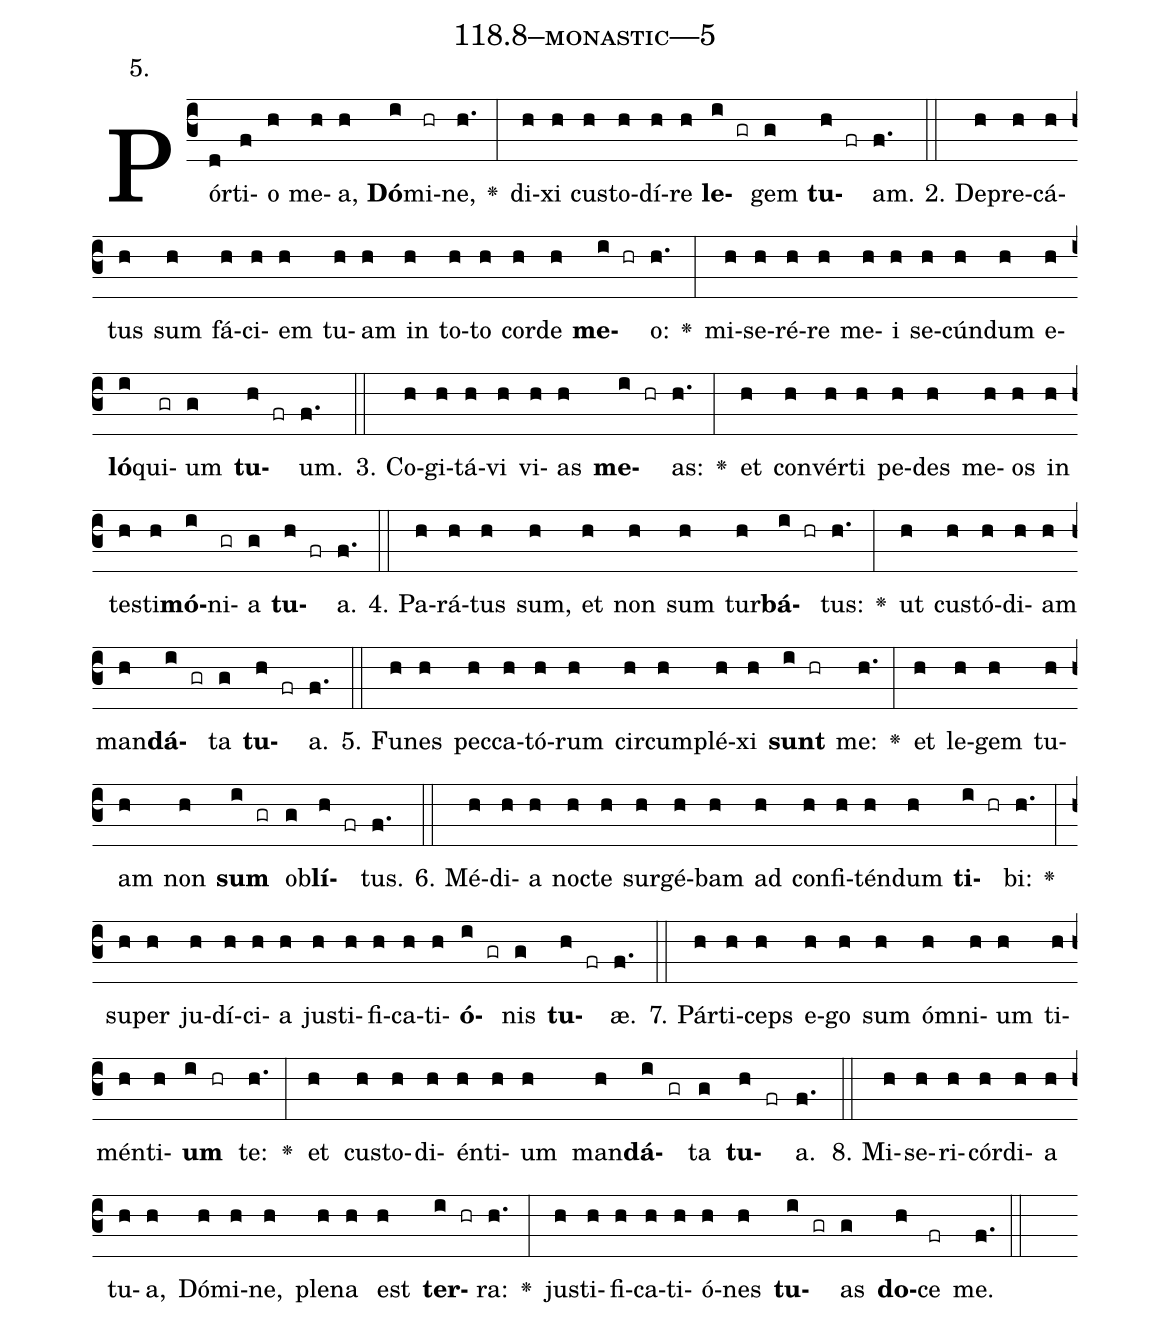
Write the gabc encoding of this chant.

name: 118.8--monastic---5;
annotation: 5.;
%%
(c3)Pór(d)ti(f)o(h) me(h)a,(h) <b>Dó</b>(i)mi(hr)ne,(h.) <v>\greheightstar</v>(:) di(h)xi(h) cus(h)to(h)dí(h)re(h) <b>le</b>(i gr)gem(g) <b>tu</b>(h fr)am.(f.) (::)
2. De(h)pre(h)cá(h)tus(h) sum(h) fá(h)ci(h)em(h) tu(h)am(h) in(h) to(h)to(h) cor(h)de(h) <b>me</b>(i hr)o:(h.) <v>\greheightstar</v>(:) mi(h)se(h)ré(h)re(h) me(h)i(h) se(h)cún(h)dum(h) e(h)<b>ló</b>(i)qui(gr)um(g) <b>tu</b>(h fr)um.(f.) (::)
3. Co(h)gi(h)tá(h)vi(h) vi(h)as(h) <b>me</b>(i hr)as:(h.) <v>\greheightstar</v>(:) et(h) con(h)vér(h)ti(h) pe(h)des(h) me(h)os(h) in(h) tes(h)ti(h)<b>mó</b>(i)ni(gr)a(g) <b>tu</b>(h fr)a.(f.) (::)
4. Pa(h)rá(h)tus(h) sum,(h) et(h) non(h) sum(h) tur(h)<b>bá</b>(i hr)tus:(h.) <v>\greheightstar</v>(:) ut(h) cus(h)tó(h)di(h)am(h) man(h)<b>dá</b>(i gr)ta(g) <b>tu</b>(h fr)a.(f.) (::)
5. Fu(h)nes(h) pec(h)ca(h)tó(h)rum(h) cir(h)cum(h)plé(h)xi(h) <b>sunt</b>(i hr) me:(h.) <v>\greheightstar</v>(:) et(h) le(h)gem(h) tu(h)am(h) non(h) <b>sum</b>(i gr) ob(g)<b>lí</b>(h fr)tus.(f.) (::)
6. Mé(h)di(h)a(h) noc(h)te(h) sur(h)gé(h)bam(h) ad(h) con(h)fi(h)tén(h)dum(h) <b>ti</b>(i hr)bi:(h.) <v>\greheightstar</v>(:) su(h)per(h) ju(h)dí(h)ci(h)a(h) jus(h)ti(h)fi(h)ca(h)ti(h)<b>ó</b>(i gr)nis(g) <b>tu</b>(h fr)æ.(f.) (::)
7. Pár(h)ti(h)ceps(h) e(h)go(h) sum(h) óm(h)ni(h)um(h) ti(h)mén(h)ti(h)<b>um</b>(i hr) te:(h.) <v>\greheightstar</v>(:) et(h) cus(h)to(h)di(h)én(h)ti(h)um(h) man(h)<b>dá</b>(i gr)ta(g) <b>tu</b>(h fr)a.(f.) (::)
8. Mi(h)se(h)ri(h)cór(h)di(h)a(h) tu(h)a,(h) Dó(h)mi(h)ne,(h) ple(h)na(h) est(h) <b>ter</b>(i hr)ra:(h.) <v>\greheightstar</v>(:) jus(h)ti(h)fi(h)ca(h)ti(h)ó(h)nes(h) <b>tu</b>(i gr)as(g) <b>do</b>(h)ce(fr) me.(f.) (::)
